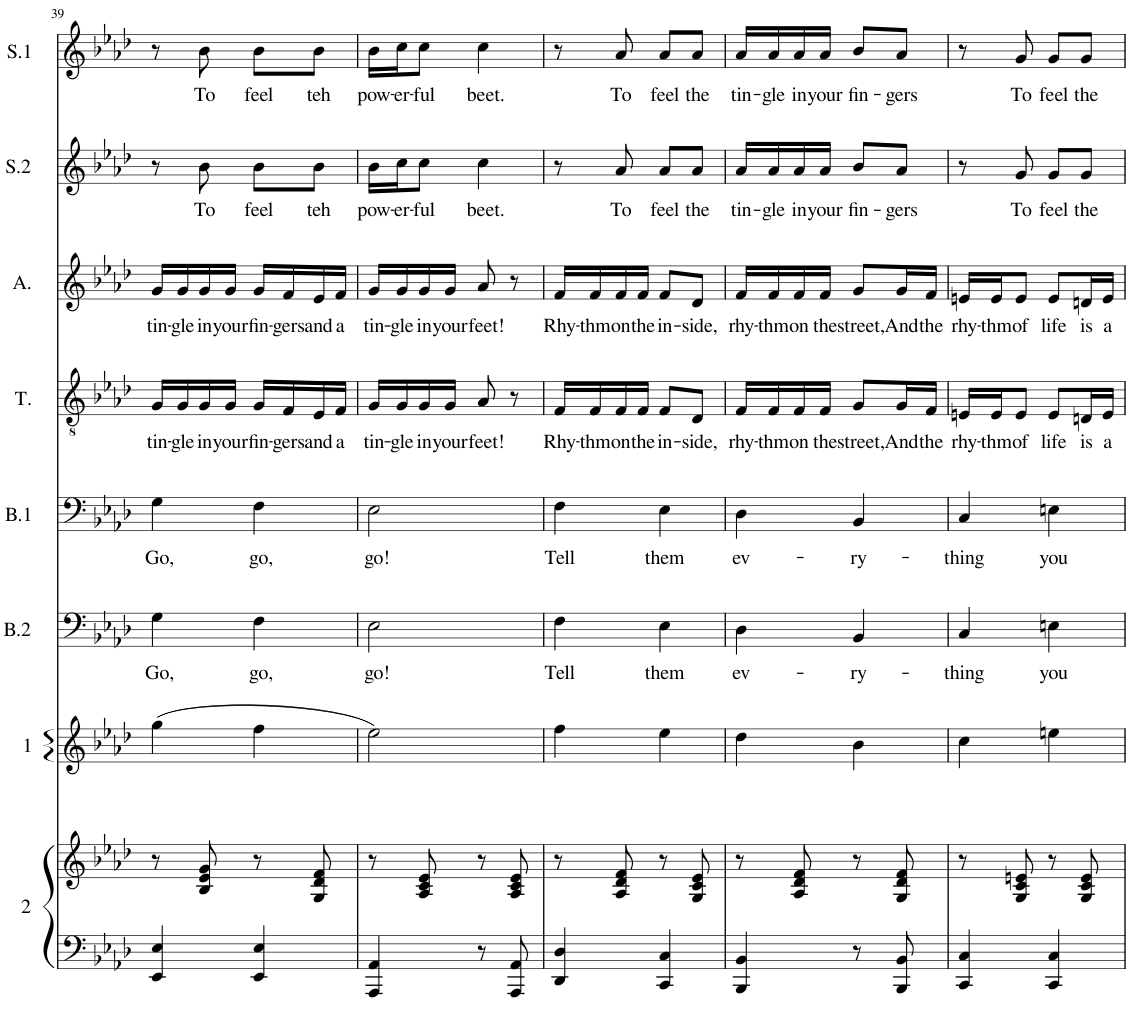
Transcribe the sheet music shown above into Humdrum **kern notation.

**kern	**kern	**kern	**kern	**text	**kern	**text	**kern	**text	**kern	**text	**kern	**text	**kern	**text
*part8	*part8	*part7	*part6	*part6	*part5	*part5	*part4	*part4	*part3	*part3	*part2	*part2	*part1	*part1
*staff9	*staff8	*staff7	*staff6	*staff6	*staff5	*staff5	*staff4	*staff4	*staff3	*staff3	*staff2	*staff2	*staff1	*staff1
*I"SECUNDO	*	*I"PRIMO	*I"Bas 2	*	*I"Bas 1	*	*I"Tenor	*	*I"Alt	*	*I"Sopraan 2	*	*I"Sopraan 1	*
*	*	*	*I'B.2	*	*I'B.1	*	*I'T.	*	*I'A.	*	*I'S.2	*	*I'S.1	*
!!LO:PB:g=z
*clefF4	*clefG2	*clefG2	*clefF4	*	*clefF4	*	*clefGv2	*	*clefG2	*	*clefG2	*	*clefG2	*
*	*	*	*	*	*	*	*	*	*	*	*	*	*Trd1c2	*
*k[b-e-a-d-]	*k[b-e-a-d-]	*k[b-e-a-d-]	*k[b-e-a-d-]	*	*k[b-e-a-d-]	*	*k[b-e-a-d-]	*	*k[b-e-a-d-]	*	*k[b-e-a-d-]	*	*k[b-e-a-d-]	*
*M2/4	*M2/4	*M2/4	*M2/4	*	*M2/4	*	*M2/4	*	*M2/4	*	*M2/4	*	*M2/4	*
=39	=39	=39	=39	=39	=39	=39	=39	=39	=39	=39	=39	=39	=39	=39
!	!	!	!	!LO:LY:b	!	!LO:LY:b	!	!LO:LY:b	!	!LO:LY:b	!	!	!	!
4EE-/ 4E-/	8r	(4gg\	4G\	Go,	4G\	Go,	16G/LL	tin-	16g/LL	tin-	8r	.	8r	.
!	!	!	!	!	!	!	!	!LO:LY:b	!	!LO:LY:b	!	!	!	!
.	.	.	.	.	.	.	16G/	-gle	16g/	-gle	.	.	.	.
!	!	!	!	!	!	!	!	!LO:LY:b	!	!LO:LY:b	!	!LO:LY:b	!	!LO:LY:b
.	8B-/ 8e-/ 8g/	.	.	.	.	.	16G/	in	16g/	in	8b-\	To	8b-\	To
!	!	!	!	!	!	!	!	!LO:LY:b	!	!LO:LY:b	!	!	!	!
.	.	.	.	.	.	.	16G/JJ	your	16g/JJ	your	.	.	.	.
!	!	!	!	!LO:LY:b	!	!LO:LY:b	!	!LO:LY:b	!	!LO:LY:b	!	!LO:LY:b	!	!LO:LY:b
4EE-/ 4E-/	8r	4ff\	4F\	go,	4F\	go,	16G/LL	fin-	16g/LL	fin-	8b-\L	feel	8b-\L	feel
!	!	!	!	!	!	!	!	!LO:LY:b	!	!LO:LY:b	!	!	!	!
.	.	.	.	.	.	.	16F/	-gers	16f/	-gers	.	.	.	.
!	!	!	!	!	!	!	!	!LO:LY:b	!	!LO:LY:b	!	!LO:LY:b	!	!LO:LY:b
.	8G/ 8d-/ 8f/	.	.	.	.	.	16E-/	and	16e-/	and	8b-\J	teh	8b-\J	teh
!	!	!	!	!	!	!	!	!LO:LY:b	!	!LO:LY:b	!	!	!	!
.	.	.	.	.	.	.	16F/JJ	a	16f/JJ	a	.	.	.	.
=40	=40	=40	=40	=40	=40	=40	=40	=40	=40	=40	=40	=40	=40	=40
!	!	!	!	!LO:LY:b	!	!LO:LY:b	!	!LO:LY:b	!	!LO:LY:b	!	!LO:LY:b	!	!LO:LY:b
4AAA-/ 4AA-/	8r	2ee-\)	2E-\	go!	2E-\	go!	16G/LL	tin-	16g/LL	tin-	16b-\LL	pow-	16b-\LL	pow-
!	!	!	!	!	!	!	!	!LO:LY:b	!	!LO:LY:b	!	!LO:LY:b	!	!LO:LY:b
.	.	.	.	.	.	.	16G/	-gle	16g/	-gle	16cc\J	-er-	16cc\J	-er-
!	!	!	!	!	!	!	!	!LO:LY:b	!	!LO:LY:b	!	!LO:LY:b	!	!LO:LY:b
.	8A-/ 8c/ 8e-/	.	.	.	.	.	16G/	in	16g/	in	8cc\J	-ful	8cc\J	-ful
!	!	!	!	!	!	!	!	!LO:LY:b	!	!LO:LY:b	!	!	!	!
.	.	.	.	.	.	.	16G/JJ	your	16g/JJ	your	.	.	.	.
!	!	!	!	!	!	!	!	!LO:LY:b	!	!LO:LY:b	!	!LO:LY:b	!	!LO:LY:b
8r	8r	.	.	.	.	.	8A-/	feet!	8a-/	feet!	4cc\	beet.	4cc\	beet.
8AAA-/ 8AA-/	8A-/ 8c/ 8e-/	.	.	.	.	.	8r	.	8r	.	.	.	.	.
=41	=41	=41	=41	=41	=41	=41	=41	=41	=41	=41	=41	=41	=41	=41
!	!	!	!	!LO:LY:b	!	!LO:LY:b	!	!LO:LY:b	!	!LO:LY:b	!	!	!	!
4DD-/ 4D-/	8r	4ff\	4F\	Tell	4F\	Tell	16F/LL	Rhy-	16f/LL	Rhy-	8r	.	8r	.
!	!	!	!	!	!	!	!	!LO:LY:b	!	!LO:LY:b	!	!	!	!
.	.	.	.	.	.	.	16F/	-thm	16f/	-thm	.	.	.	.
!	!	!	!	!	!	!	!	!LO:LY:b	!	!LO:LY:b	!	!LO:LY:b	!	!LO:LY:b
.	8A-/ 8d-/ 8f/	.	.	.	.	.	16F/	on	16f/	on	8a-/	To	8a-/	To
!	!	!	!	!	!	!	!	!LO:LY:b	!	!LO:LY:b	!	!	!	!
.	.	.	.	.	.	.	16F/JJ	the	16f/JJ	the	.	.	.	.
!	!	!	!	!LO:LY:b	!	!LO:LY:b	!	!LO:LY:b	!	!LO:LY:b	!	!LO:LY:b	!	!LO:LY:b
4CC/ 4C/	8r	4ee-\	4E-\	them	4E-\	them	8F/L	in-	8f/L	in-	8a-/L	feel	8a-/L	feel
!	!	!	!	!	!	!	!	!LO:LY:b	!	!LO:LY:b	!	!LO:LY:b	!	!LO:LY:b
.	8G/ 8c/ 8e-/	.	.	.	.	.	8D-/J	-side,	8d-/J	-side,	8a-/J	the	8a-/J	the
=42	=42	=42	=42	=42	=42	=42	=42	=42	=42	=42	=42	=42	=42	=42
!	!	!	!	!LO:LY:b	!	!LO:LY:b	!	!LO:LY:b	!	!LO:LY:b	!	!LO:LY:b	!	!LO:LY:b
4BBB-/ 4BB-/	8r	4dd-\	4D-\	ev-	4D-\	ev-	16F/LL	rhy-	16f/LL	rhy-	16a-/LL	tin-	16a-/LL	tin-
!	!	!	!	!	!	!	!	!LO:LY:b	!	!LO:LY:b	!	!LO:LY:b	!	!LO:LY:b
.	.	.	.	.	.	.	16F/	-thm	16f/	-thm	16a-/	-gle	16a-/	-gle
!	!	!	!	!	!	!	!	!LO:LY:b	!	!LO:LY:b	!	!LO:LY:b	!	!LO:LY:b
.	8A-/ 8d-/ 8f/	.	.	.	.	.	16F/	on	16f/	on	16a-/	in	16a-/	in
!	!	!	!	!	!	!	!	!LO:LY:b	!	!LO:LY:b	!	!LO:LY:b	!	!LO:LY:b
.	.	.	.	.	.	.	16F/JJ	the	16f/JJ	the	16a-/JJ	your	16a-/JJ	your
!	!	!	!	!LO:LY:b	!	!LO:LY:b	!	!LO:LY:b	!	!LO:LY:b	!	!LO:LY:b	!	!LO:LY:b
8r	8r	4b-\	4BB-/	-ry-	4BB-/	-ry-	8G/L	street,	8g/L	street,	8b-/L	fin-	8b-/L	fin-
!	!	!	!	!	!	!	!	!LO:LY:b	!	!LO:LY:b	!	!LO:LY:b	!	!LO:LY:b
8BBB-/ 8BB-/	8G/ 8d-/ 8f/	.	.	.	.	.	16G/L	And	16g/L	And	8a-/J	-gers	8a-/J	-gers
!	!	!	!	!	!	!	!	!LO:LY:b	!	!LO:LY:b	!	!	!	!
.	.	.	.	.	.	.	16F/JJ	the	16f/JJ	the	.	.	.	.
=43	=43	=43	=43	=43	=43	=43	=43	=43	=43	=43	=43	=43	=43	=43
!	!	!	!	!LO:LY:b	!	!LO:LY:b	!	!LO:LY:b	!	!LO:LY:b	!	!	!	!
4CC/ 4C/	8r	4cc\	4C/	-thing	4C/	-thing	16En/LL	rhy-	16en/LL	rhy-	8r	.	8r	.
!	!	!	!	!	!	!	!	!LO:LY:b	!	!LO:LY:b	!	!	!	!
.	.	.	.	.	.	.	16E/J	-thm	16e/J	-thm	.	.	.	.
!	!	!	!	!	!	!	!	!LO:LY:b	!	!LO:LY:b	!	!LO:LY:b	!	!LO:LY:b
.	8G/ 8c/ 8en/	.	.	.	.	.	8E/J	of	8e/J	of	8g/	To	8g/	To
!	!	!	!	!LO:LY:b	!	!LO:LY:b	!	!LO:LY:b	!	!LO:LY:b	!	!LO:LY:b	!	!LO:LY:b
4CC/ 4C/	8r	4een\	4En\	you	4En\	you	8E/L	life	8e/L	life	8g/L	feel	8g/L	feel
!	!	!	!	!	!	!	!	!LO:LY:b	!	!LO:LY:b	!	!LO:LY:b	!	!LO:LY:b
.	8G/ 8c/ 8e/	.	.	.	.	.	16Dn/L	is	16dn/L	is	8g/J	the	8g/J	the
!	!	!	!	!	!	!	!	!LO:LY:b	!	!LO:LY:b	!	!	!	!
.	.	.	.	.	.	.	16E/JJ	a	16e/JJ	a	.	.	.	.
=	=	=	=	=	=	=	=	=	=	=	=	=	=	=
*-	*-	*-	*-	*-	*-	*-	*-	*-	*-	*-	*-	*-	*-	*-
